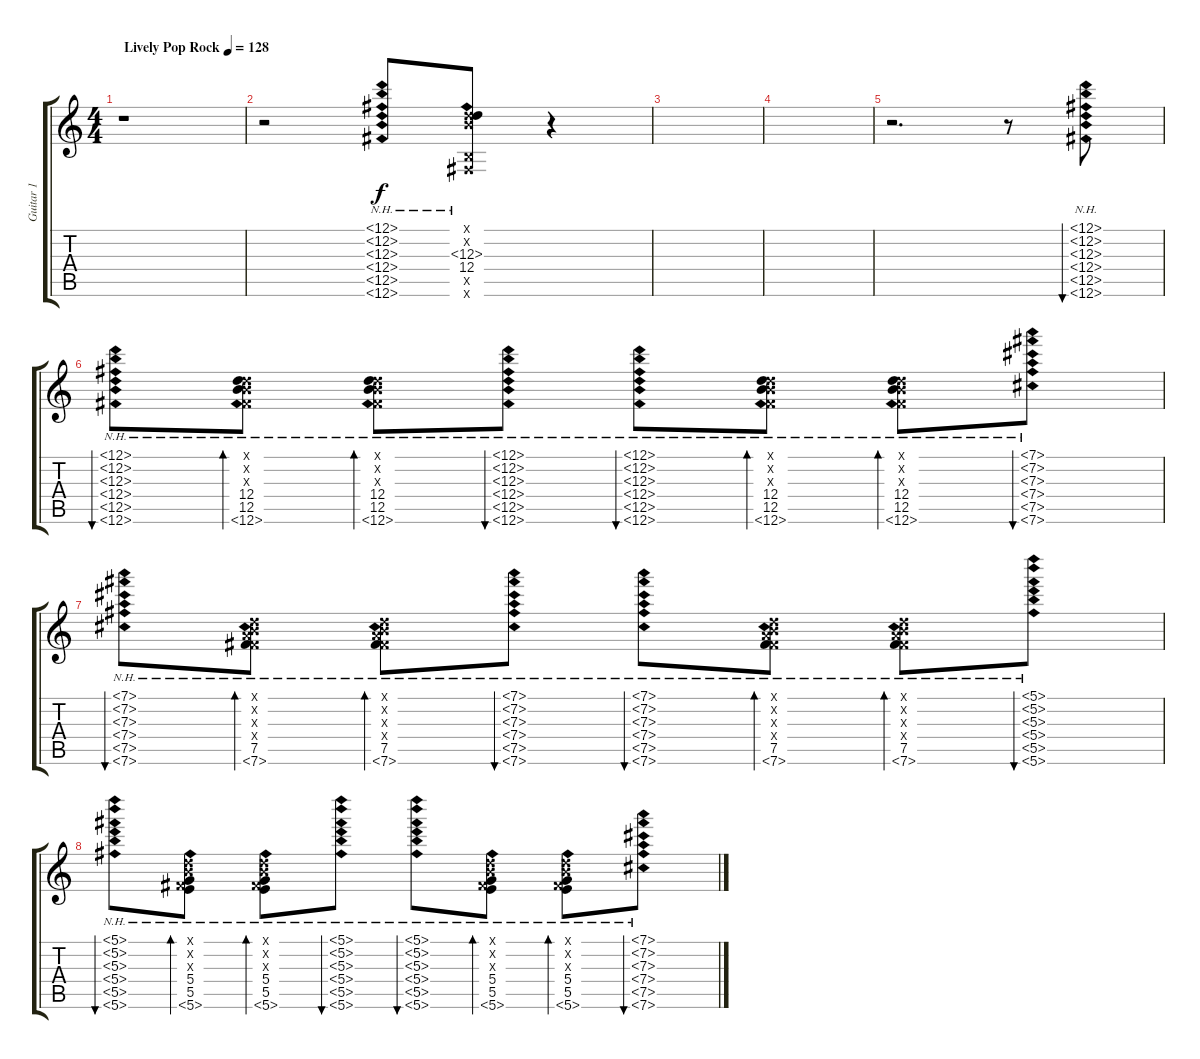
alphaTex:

\track ("Guitar 1" "Guitar 1") {instrument electricguitarclean}
\staff {score tabs}
\tuning (D4 B3 Gb3 D3 B2 Gb2) {hide}
\ts (4 4)
\tempo (128 "Lively Pop Rock")
\clef g2
\ks c
r.1{dy f instrument electricguitarclean} |
r.2 (12.1{nh} 12.2{nh} 12.3{nh} 12.4{nh} 12.5{nh} 12.6{nh}).8 (0.1{x} 0.2{x} 12.3{nh} 12.4 0.5{x} 0.6{x}).8 r.4 |
|
|
r.2{d} r.8 (12.1{nh} 12.2{nh} 12.3{nh} 12.4{nh} 12.5{nh} 12.6{nh}).8{bu 60} |
(12.1{nh} 12.2{nh} 12.3{nh} 12.4{nh} 12.5{nh} 12.6{nh}).8{bu 60} (0.1{x} 0.2{x} 0.3{x} 12.4 12.5 12.6{nh}).8{bd 60} (0.1{x} 0.2{x} 0.3{x} 12.4 12.5 12.6{nh}).8{bd 60} (12.1{nh} 12.2{nh} 12.3{nh} 12.4{nh} 12.5{nh} 12.6{nh}).8{bu 60} (12.1{nh} 12.2{nh} 12.3{nh} 12.4{nh} 12.5{nh} 12.6{nh}).8{bu 60} (0.1{x} 0.2{x} 0.3{x} 12.4 12.5 12.6{nh}).8{bd 60} (0.1{x} 0.2{x} 0.3{x} 12.4 12.5 12.6{nh}).8{bd 60} (7.1{nh} 7.2{nh} 7.3{nh} 7.4{nh} 7.5{nh} 7.6{nh}).8{bu 60} |
(7.1{nh} 7.2{nh} 7.3{nh} 7.4{nh} 7.5{nh} 7.6{nh}).8{bu 60} (0.1{x} 0.2{x} 0.3{x} 7.4{x} 7.5 7.6{nh}).8{bd 60} (0.1{x} 0.2{x} 0.3{x} 7.4{x} 7.5 7.6{nh}).8{bd 60} (7.1{nh} 7.2{nh} 7.3{nh} 7.4{nh} 7.5{nh} 7.6{nh}).8{bu 60} (7.1{nh} 7.2{nh} 7.3{nh} 7.4{nh} 7.5{nh} 7.6{nh}).8{bu 60} (0.1{x} 0.2{x} 0.3{x} 7.4{x} 7.5 7.6{nh}).8{bd 60} (0.1{x} 0.2{x} 0.3{x} 7.4{x} 7.5 7.6{nh}).8{bd 60} (5.1{nh} 5.2{nh} 5.3{nh} 5.4{nh} 5.5{nh} 5.6{nh}).8{bu 60} |
(5.1{nh} 5.2{nh} 5.3{nh} 5.4{nh} 5.5{nh} 5.6{nh}).8{bu 60} (0.1{x} 0.2{x} 0.3{x} 5.4 5.5 5.6{nh}).8{bd 60} (0.1{x} 0.2{x} 0.3{x} 5.4 5.5 5.6{nh}).8{bd 60} (5.1{nh} 5.2{nh} 5.3{nh} 5.4{nh} 5.5{nh} 5.6{nh}).8{bu 60} (5.1{nh} 5.2{nh} 5.3{nh} 5.4{nh} 5.5{nh} 5.6{nh}).8{bu 60} (0.1{x} 0.2{x} 0.3{x} 5.4 5.5 5.6{nh}).8{bd 60} (0.1{x} 0.2{x} 0.3{x} 5.4 5.5 5.6{nh}).8{bd 60} (7.1{nh} 7.2{nh} 7.3{nh} 7.4{nh} 7.5{nh} 7.6{nh}).8{bu 60}
